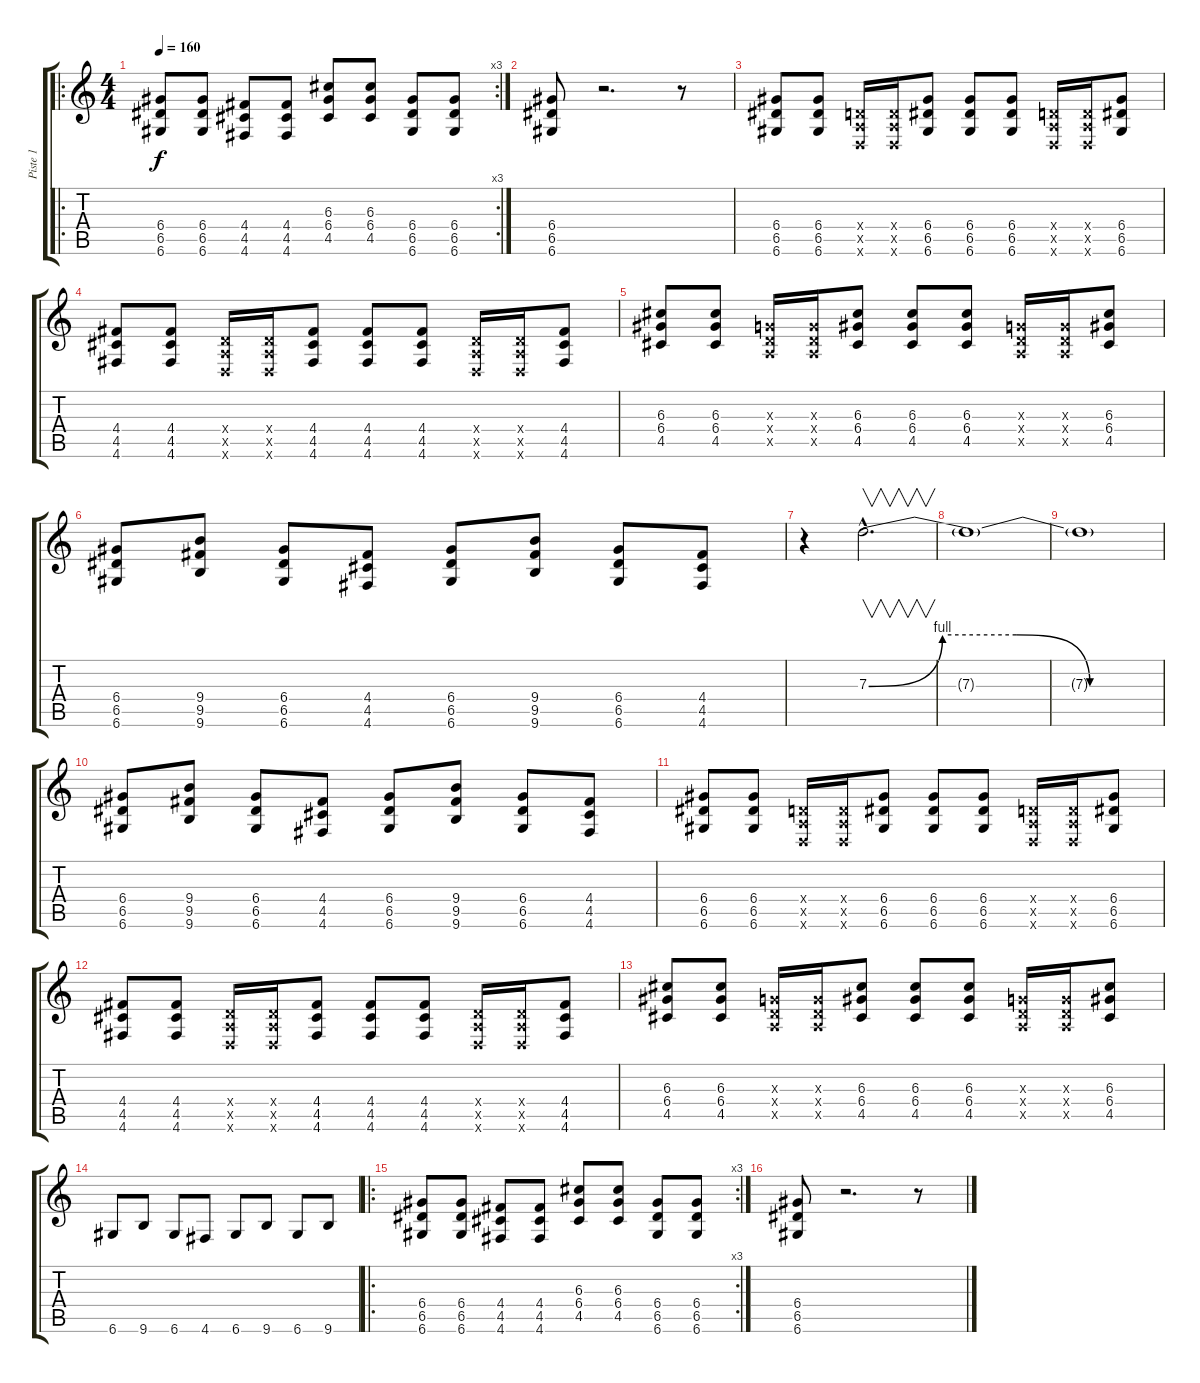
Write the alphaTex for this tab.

\track ("Piste 1" "Piste 1") {instrument distortionguitar}
\staff {score tabs}
\tuning (E4 B3 G3 D3 A2 D2) {hide}
\ro
\rc 3
\ts (4 4)
\tempo 160
\clef g2
\ks c
(6.4 6.5 6.6).8{dy f instrument distortionguitar} (6.4 6.5 6.6).8 (4.4 4.5 4.6).8 (4.4 4.5 4.6).8 (6.3 6.4 4.5).8 (6.3 6.4 4.5).8 (6.4 6.5 6.6).8 (6.4 6.5 6.6).8 |
(6.4 6.5 6.6).8 r.2{d} r.8 |
(6.4 6.5 6.6).8 (6.4 6.5 6.6).8 (0.4{x} 0.5{x} 0.6{x}).16 (0.4{x} 0.5{x} 0.6{x}).16 (6.4 6.5 6.6).8 (6.4 6.5 6.6).8 (6.4 6.5 6.6).8 (0.4{x} 0.5{x} 0.6{x}).16 (0.4{x} 0.5{x} 0.6{x}).16 (6.4 6.5 6.6).8 |
(4.4 4.5 4.6).8 (4.4 4.5 4.6).8 (0.4{x} 0.5{x} 0.6{x}).16 (0.4{x} 0.5{x} 0.6{x}).16 (4.4 4.5 4.6).8 (4.4 4.5 4.6).8 (4.4 4.5 4.6).8 (0.4{x} 0.5{x} 0.6{x}).16 (0.4{x} 0.5{x} 0.6{x}).16 (4.4 4.5 4.6).8 |
(6.3 6.4 4.5).8 (6.3 6.4 4.5).8 (0.3{x} 0.4{x} 0.5{x}).16 (0.3{x} 0.4{x} 0.5{x}).16 (6.3 6.4 4.5).8 (6.3 6.4 4.5).8 (6.3 6.4 4.5).8 (0.3{x} 0.4{x} 0.5{x}).16 (0.3{x} 0.4{x} 0.5{x}).16 (6.3 6.4 4.5).8 |
(6.4 6.5 6.6).8 (9.4 9.5 9.6).8 (6.4 6.5 6.6).8 (4.4 4.5 4.6).8 (6.4 6.5 6.6).8 (9.4 9.5 9.6).8 (6.4 6.5 6.6).8 (4.4 4.5 4.6).8 |
r.4 7.3{be (custom 0 0 15 4 30 4 45 0 60 0) hac}.2{v d} |
7.3{t}.1 |
7.3{t}.1 |
(6.4 6.5 6.6).8 (9.4 9.5 9.6).8 (6.4 6.5 6.6).8 (4.4 4.5 4.6).8 (6.4 6.5 6.6).8 (9.4 9.5 9.6).8 (6.4 6.5 6.6).8 (4.4 4.5 4.6).8 |
(6.4 6.5 6.6).8 (6.4 6.5 6.6).8 (0.4{x} 0.5{x} 0.6{x}).16 (0.4{x} 0.5{x} 0.6{x}).16 (6.4 6.5 6.6).8 (6.4 6.5 6.6).8 (6.4 6.5 6.6).8 (0.4{x} 0.5{x} 0.6{x}).16 (0.4{x} 0.5{x} 0.6{x}).16 (6.4 6.5 6.6).8 |
(4.4 4.5 4.6).8 (4.4 4.5 4.6).8 (0.4{x} 0.5{x} 0.6{x}).16 (0.4{x} 0.5{x} 0.6{x}).16 (4.4 4.5 4.6).8 (4.4 4.5 4.6).8 (4.4 4.5 4.6).8 (0.4{x} 0.5{x} 0.6{x}).16 (0.4{x} 0.5{x} 0.6{x}).16 (4.4 4.5 4.6).8 |
(6.3 6.4 4.5).8 (6.3 6.4 4.5).8 (0.3{x} 0.4{x} 0.5{x}).16 (0.3{x} 0.4{x} 0.5{x}).16 (6.3 6.4 4.5).8 (6.3 6.4 4.5).8 (6.3 6.4 4.5).8 (0.3{x} 0.4{x} 0.5{x}).16 (0.3{x} 0.4{x} 0.5{x}).16 (6.3 6.4 4.5).8 |
6.6.8{instrument distortionguitar} 9.6.8 6.6.8 4.6.8 6.6.8 9.6.8 6.6.8 9.6.8 |
\ro
\rc 3
(6.4 6.5 6.6).8{instrument distortionguitar} (6.4 6.5 6.6).8 (4.4 4.5 4.6).8 (4.4 4.5 4.6).8 (6.3 6.4 4.5).8 (6.3 6.4 4.5).8 (6.4 6.5 6.6).8 (6.4 6.5 6.6).8 |
(6.4 6.5 6.6).8 r.2{d} r.8
